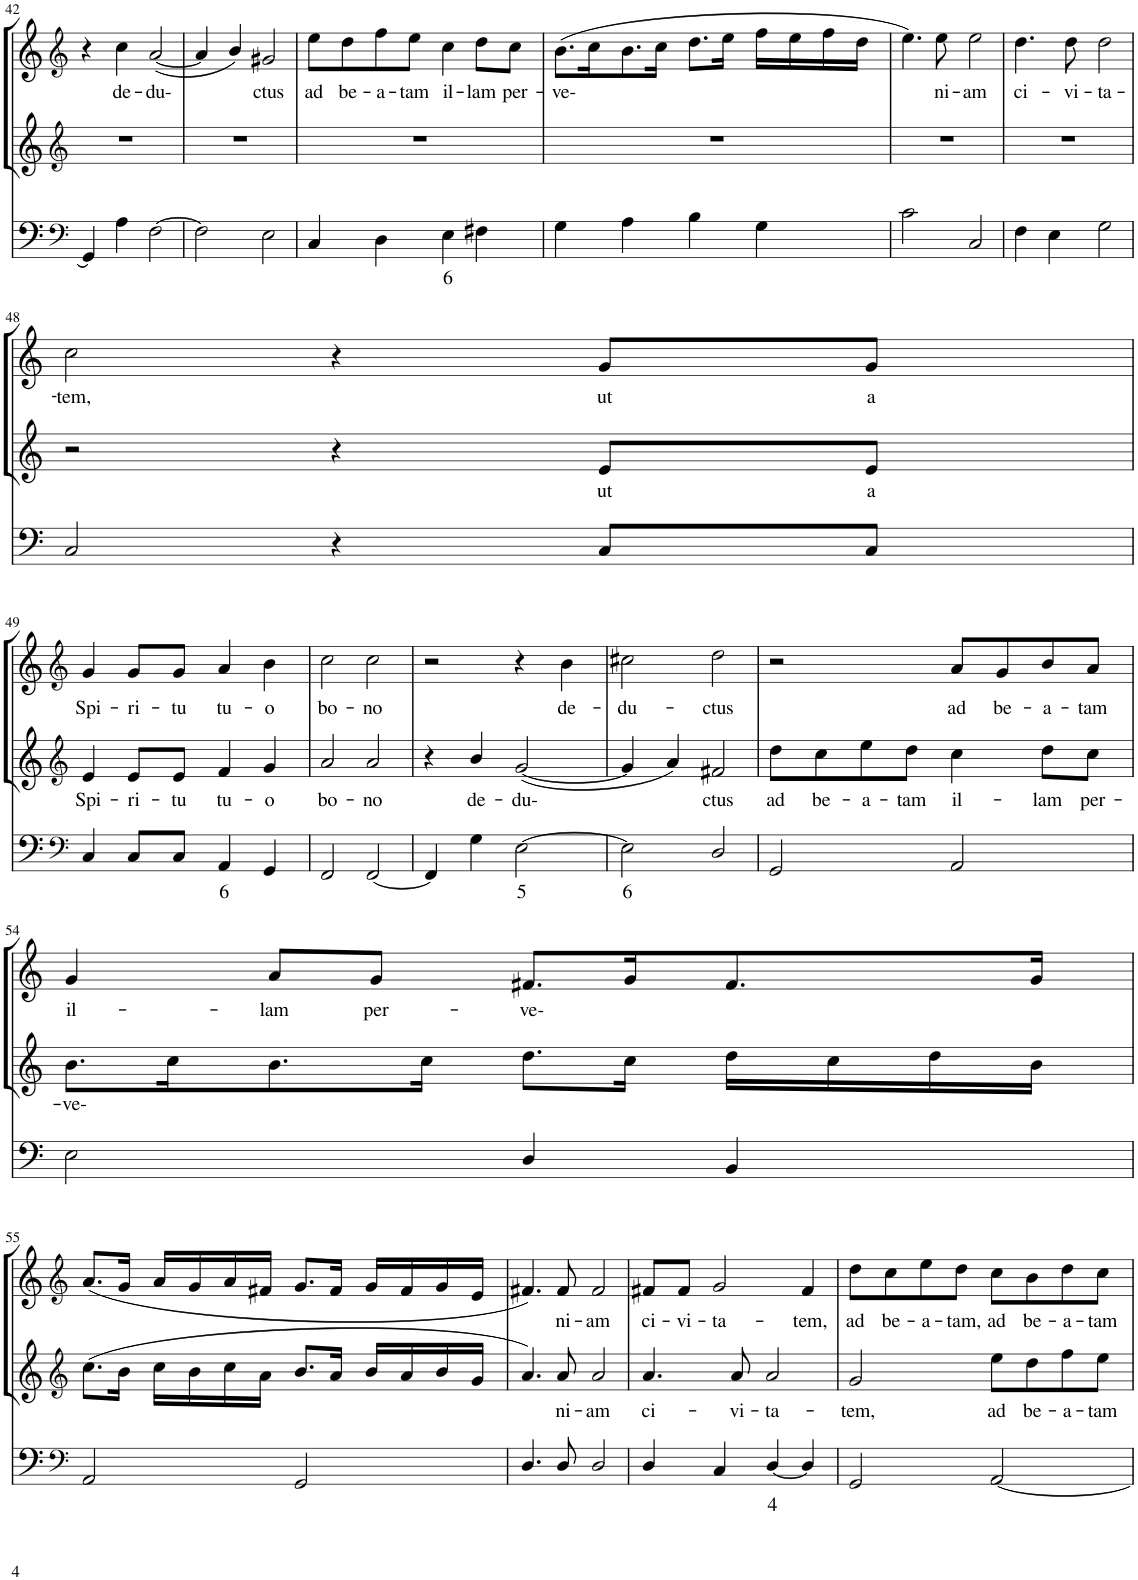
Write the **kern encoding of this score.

**kern	**text	**kern	**text	**kern	**text
*part3	*part3	*part2	*part2	*part1	*part1
*staff3	*staff3	*staff2	*staff2	*staff1	*staff1
*I"Continuo	*	*I"Soprano II	*	*I"Soprano I	*
!!LO:PB:g=z
*clefF4	*	*clefG2	*	*clefG2	*
*k[]	*	*k[]	*	*k[]	*
=42	=42	=42	=42	=42	=42
4GG/]	.	1r	.	4r	.
!	!	!	!	!	!LO:LY:b
4A\	.	.	.	4cc\	de-
!	!	!	!	!	!LO:LY:b
[2F\	.	.	.	([2a/	du-
=43	=43	=43	=43	=43	=43
2F\]	.	1r	.	4a/]	.
.	.	.	.	4b/)	.
!	!	!	!	!	!LO:LY:b
2E\	.	.	.	2g#X/	ctus
=44	=44	=44	=44	=44	=44
!	!	!	!	!	!LO:LY:b
4C/	.	1r	.	8ee\L	ad
!	!	!	!	!	!LO:LY:b
.	.	.	.	8dd\	be-
!	!	!	!	!	!LO:LY:b
4D\	.	.	.	8ff\	a-
!	!	!	!	!	!LO:LY:b
.	.	.	.	8ee\J	tam
!	!LO:LY:b	!	!	!	!LO:LY:b
4E\	6	.	.	4cc\	il-
!	!	!	!	!	!LO:LY:b
4F#X\	.	.	.	8dd\L	lam
!	!	!	!	!	!LO:LY:b
.	.	.	.	8cc\J	per-
=45	=45	=45	=45	=45	=45
!	!	!	!	!	!LO:LY:b
4G\	.	1r	.	(8.b\L	ve-
.	.	.	.	16cc\K	.
4A\	.	.	.	8.b\	.
.	.	.	.	16cc\Jk	.
4B\	.	.	.	8.dd\L	.
.	.	.	.	16ee\Jk	.
4G\	.	.	.	16ff\LL	.
.	.	.	.	16ee\	.
.	.	.	.	16ff\	.
.	.	.	.	16dd\JJ	.
=46	=46	=46	=46	=46	=46
2c\	.	1r	.	4.ee\)	.
!	!	!	!	!	!LO:LY:b
.	.	.	.	8ee\	ni-
!	!	!	!	!	!LO:LY:b
2C/	.	.	.	2ee\	am
=47	=47	=47	=47	=47	=47
!	!	!	!	!	!LO:LY:b
4F\	.	1r	.	4.dd\	ci-
4E\	.	.	.	.	.
!	!	!	!	!	!LO:LY:b
.	.	.	.	8dd\	vi-
!	!	!	!	!	!LO:LY:b
2G\	.	.	.	2dd\	ta-
!!LO:LB:g=z
=48	=48	=48	=48	=48	=48
!	!	!	!	!	!LO:LY:b
2C/	.	2r	.	2cc\	tem,
4r	.	4r	.	4r	.
!	!	!	!LO:LY:b	!	!LO:LY:b
8C/L	.	8e/L	ut	8g/L	ut
!	!	!	!LO:LY:b	!	!LO:LY:b
8C/J	.	8e/J	a	8g/J	a
!!LO:LB:g=z
=49	=49	=49	=49	=49	=49
*clefF4	*	*clefG2	*	*clefG2	*
!	!	!	!LO:LY:b	!	!LO:LY:b
4C/	.	4e/	Spi-	4g/	Spi-
!	!	!	!LO:LY:b	!	!LO:LY:b
8C/L	.	8e/L	ri-	8g/L	ri-
!	!	!	!LO:LY:b	!	!LO:LY:b
8C/J	.	8e/J	tu	8g/J	tu
!	!LO:LY:b	!	!LO:LY:b	!	!LO:LY:b
4AA/	6	4f/	tu-	4a/	tu-
!	!	!	!LO:LY:b	!	!LO:LY:b
4GG/	.	4g/	o	4b\	o
=50	=50	=50	=50	=50	=50
!	!	!	!LO:LY:b	!	!LO:LY:b
2FF/	.	2a/	bo-	2cc\	bo-
!	!	!	!LO:LY:b	!	!LO:LY:b
[2FF/	.	2a/	no	2cc\	no
=51	=51	=51	=51	=51	=51
4FF/]	.	4r	.	2r	.
!	!	!	!LO:LY:b	!	!
4G\	.	4b/	de-	.	.
!	!LO:LY:b	!	!LO:LY:b	!	!
[2E\	5	([2g/	du-	4r	.
!	!	!	!	!	!LO:LY:b
.	.	.	.	4b\	de-
=52	=52	=52	=52	=52	=52
!	!LO:LY:b	!	!	!	!LO:LY:b
2E\]	6	4g/]	.	2cc#X\	du-
.	.	4a/)	.	.	.
!	!	!	!LO:LY:b	!	!LO:LY:b
2D/	.	2f#X/	ctus	2dd\	ctus
=53	=53	=53	=53	=53	=53
!	!	!	!LO:LY:b	!	!
2GG/	.	8dd\L	ad	2r	.
!	!	!	!LO:LY:b	!	!
.	.	8cc\	be-	.	.
!	!	!	!LO:LY:b	!	!
.	.	8ee\	a-	.	.
!	!	!	!LO:LY:b	!	!
.	.	8dd\J	tam	.	.
!	!	!	!LO:LY:b	!	!LO:LY:b
2AA/	.	4cc\	il-	8a/L	ad
!	!	!	!	!	!LO:LY:b
.	.	.	.	8g/	be-
!	!	!	!LO:LY:b	!	!LO:LY:b
.	.	8dd\L	lam	8b/	a-
!	!	!	!LO:LY:b	!	!LO:LY:b
.	.	8cc\J	per-	8a/J	tam
!!LO:LB:g=z
=54	=54	=54	=54	=54	=54
!	!	!	!LO:LY:b	!	!LO:LY:b
2E\	.	8.b\L	ve-	4g/	il-
.	.	16cc\K	.	.	.
!	!	!	!	!	!LO:LY:b
.	.	8.b\	.	8a/L	lam
!	!	!	!	!	!LO:LY:b
.	.	.	.	8g/J	per-
.	.	16cc\Jk	.	.	.
!	!	!	!	!	!LO:LY:b
4D/	.	8.dd\L	.	8.f#X/L	ve-
.	.	16cc\Jk	.	16g/K	.
4BB/	.	16dd\LL	.	8.f#/	.
.	.	16cc\	.	.	.
.	.	16dd\	.	.	.
.	.	16b\JJ	.	16g/Jk	.
!!LO:LB:g=z
=55	=55	=55	=55	=55	=55
*clefF4	*	*clefG2	*	*clefG2	*
2AA/	.	(8.cc\L	.	(8.a/L	.
.	.	16b\Jk	.	16g/Jk	.
.	.	16cc\LL	.	16a/LL	.
.	.	16b\	.	16g/	.
.	.	16cc\	.	16a/	.
.	.	16a\JJ	.	16f#X/JJ	.
2GG/	.	8.b/L	.	8.g/L	.
.	.	16a/Jk	.	16f#/Jk	.
.	.	16b/LL	.	16g/LL	.
.	.	16a/	.	16f#/	.
.	.	16b/	.	16g/	.
.	.	16g/JJ	.	16e/JJ	.
=56	=56	=56	=56	=56	=56
4.D/	.	4.a/)	.	4.f#X/)	.
!	!	!	!LO:LY:b	!	!LO:LY:b
8D/	.	8a/	ni-	8f#/	ni-
!	!	!	!LO:LY:b	!	!LO:LY:b
2D/	.	2a/	am	2f#/	am
=57	=57	=57	=57	=57	=57
!	!	!	!LO:LY:b	!	!LO:LY:b
4D/	.	4.a/	ci-	8f#X/L	ci-
!	!	!	!	!	!LO:LY:b
.	.	.	.	8f#/J	vi-
!	!	!	!	!	!LO:LY:b
4C/	.	.	.	2g/	ta-
!	!	!	!LO:LY:b	!	!
.	.	8a/	vi-	.	.
!	!LO:LY:b	!	!LO:LY:b	!	!
[4D/	4	2a/	ta-	.	.
!	!	!	!	!	!LO:LY:b
4D/]	.	.	.	4f#/	tem,
=58	=58	=58	=58	=58	=58
!	!	!	!LO:LY:b	!	!LO:LY:b
2GG/	.	2g/	tem,	8dd\L	ad
!	!	!	!	!	!LO:LY:b
.	.	.	.	8cc\	be-
!	!	!	!	!	!LO:LY:b
.	.	.	.	8ee\	a-
!	!	!	!	!	!LO:LY:b
.	.	.	.	8dd\J	tam,
!	!	!	!LO:LY:b	!	!LO:LY:b
[2AA/	.	8ee\L	ad	8cc\L	ad
!	!	!	!LO:LY:b	!	!LO:LY:b
.	.	8dd\	be-	8b\	be-
!	!	!	!LO:LY:b	!	!LO:LY:b
.	.	8ff\	a-	8dd\	a-
!	!	!	!LO:LY:b	!	!LO:LY:b
.	.	8ee\J	tam	8cc\J	tam
=	=	=	=	=	=
*-	*-	*-	*-	*-	*-
